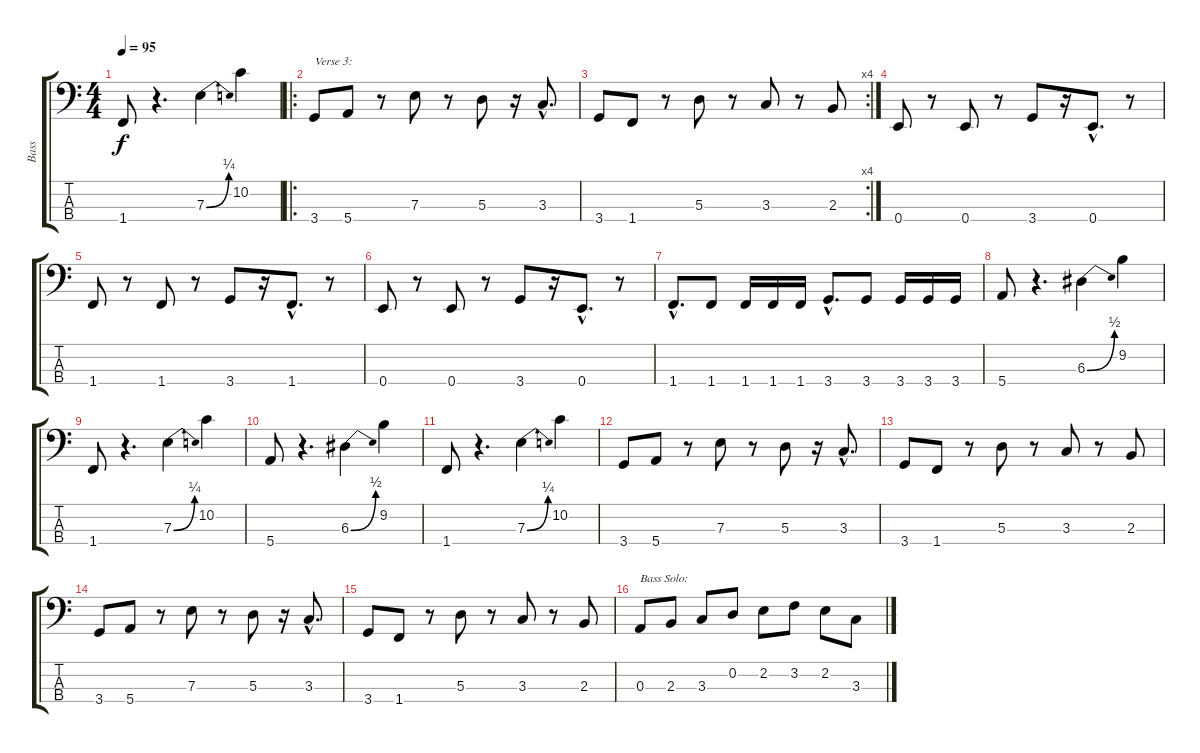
\track ("Bass" "Bass") {instrument electricbassfinger}
\staff {score tabs}
\tuning (G2 D2 A1 E1) {hide}
\ts (4 4)
\tempo 95
\clef f4
\ks c
1.4.8{dy f} r.4{d} 7.3{be (bend 0 0 60 1)}.4 10.2.4 |
\ro
3.4.8{txt "Verse 3:"} 5.4.8 r.8 7.3.8 r.8 5.3.8 r.16 3.3{hac}.8{d} |
\rc 4
3.4.8 1.4.8 r.8 5.3.8 r.8 3.3.8 r.8 2.3.8 |
0.4.8 r.8 0.4.8 r.8 3.4.8 r.16 0.4{hac}.8{d} r.8 |
1.4.8 r.8 1.4.8 r.8 3.4.8 r.16 1.4{hac}.8{d} r.8 |
0.4.8 r.8 0.4.8 r.8 3.4.8 r.16 0.4{hac}.8{d} r.8 |
1.4{hac}.8{d} 1.4.8 1.4.16 1.4.16 1.4.16 3.4{hac}.8{d} 3.4.8 3.4.16 3.4.16 3.4.16 |
5.4.8 r.4{d} 6.3{be (bend 0 0 60 2)}.4 9.2.4 |
1.4.8 r.4{d} 7.3{be (bend 0 0 60 1)}.4 10.2.4 |
5.4.8 r.4{d} 6.3{be (bend 0 0 60 2)}.4 9.2.4 |
1.4.8 r.4{d} 7.3{be (bend 0 0 60 1)}.4 10.2.4 |
3.4.8 5.4.8 r.8 7.3.8 r.8 5.3.8 r.16 3.3{hac}.8{d} |
3.4.8 1.4.8 r.8 5.3.8 r.8 3.3.8 r.8 2.3.8 |
3.4.8 5.4.8 r.8 7.3.8 r.8 5.3.8 r.16 3.3{hac}.8{d} |
3.4.8 1.4.8 r.8 5.3.8 r.8 3.3.8 r.8 2.3.8 |
0.3.8{txt "Bass Solo:"} 2.3.8 3.3.8 0.2.8 2.2.8 3.2.8 2.2.8 3.3.8
